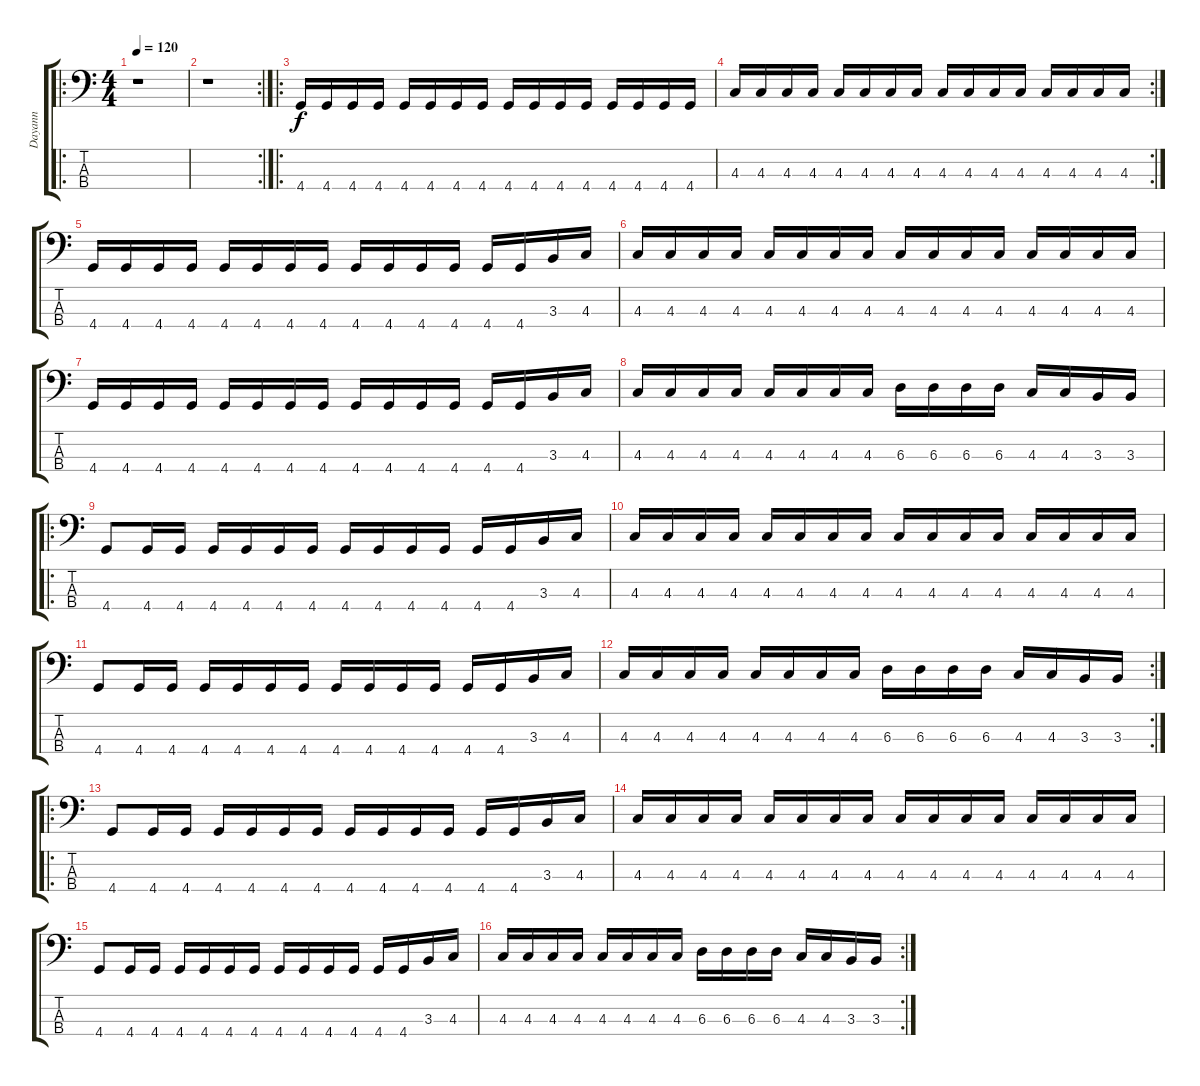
\track ("Dayann" "Dayann") {instrument electricbasspick}
\staff {score tabs}
\tuning (Gb2 Db2 Ab1 Eb1) {hide}
\ro
\ts (4 4)
\tempo 120
\clef f4
\ks c
r.1{dy f instrument electricbasspick} |
\rc 2
r.1 |
\ro
4.4.16 4.4.16 4.4.16 4.4.16 4.4.16 4.4.16 4.4.16 4.4.16 4.4.16 4.4.16 4.4.16 4.4.16 4.4.16 4.4.16 4.4.16 4.4.16 |
\rc 2
4.3.16 4.3.16 4.3.16 4.3.16 4.3.16 4.3.16 4.3.16 4.3.16 4.3.16 4.3.16 4.3.16 4.3.16 4.3.16 4.3.16 4.3.16 4.3.16 |
4.4.16 4.4.16 4.4.16 4.4.16 4.4.16 4.4.16 4.4.16 4.4.16 4.4.16 4.4.16 4.4.16 4.4.16 4.4.16 4.4.16 3.3.16 4.3.16 |
4.3.16 4.3.16 4.3.16 4.3.16 4.3.16 4.3.16 4.3.16 4.3.16 4.3.16 4.3.16 4.3.16 4.3.16 4.3.16 4.3.16 4.3.16 4.3.16 |
4.4.16 4.4.16 4.4.16 4.4.16 4.4.16 4.4.16 4.4.16 4.4.16 4.4.16 4.4.16 4.4.16 4.4.16 4.4.16 4.4.16 3.3.16 4.3.16 |
4.3.16 4.3.16 4.3.16 4.3.16 4.3.16 4.3.16 4.3.16 4.3.16 6.3.16 6.3.16 6.3.16 6.3.16 4.3.16 4.3.16 3.3.16 3.3.16 |
\ro
4.4.8 4.4.16 4.4.16 4.4.16 4.4.16 4.4.16 4.4.16 4.4.16 4.4.16 4.4.16 4.4.16 4.4.16 4.4.16 3.3.16 4.3.16 |
4.3.16 4.3.16 4.3.16 4.3.16 4.3.16 4.3.16 4.3.16 4.3.16 4.3.16 4.3.16 4.3.16 4.3.16 4.3.16 4.3.16 4.3.16 4.3.16 |
4.4.8 4.4.16 4.4.16 4.4.16 4.4.16 4.4.16 4.4.16 4.4.16 4.4.16 4.4.16 4.4.16 4.4.16 4.4.16 3.3.16 4.3.16 |
\rc 2
4.3.16 4.3.16 4.3.16 4.3.16 4.3.16 4.3.16 4.3.16 4.3.16 6.3.16 6.3.16 6.3.16 6.3.16 4.3.16 4.3.16 3.3.16 3.3.16 |
\ro
4.4.8 4.4.16 4.4.16 4.4.16 4.4.16 4.4.16 4.4.16 4.4.16 4.4.16 4.4.16 4.4.16 4.4.16 4.4.16 3.3.16 4.3.16 |
4.3.16 4.3.16 4.3.16 4.3.16 4.3.16 4.3.16 4.3.16 4.3.16 4.3.16 4.3.16 4.3.16 4.3.16 4.3.16 4.3.16 4.3.16 4.3.16 |
4.4.8 4.4.16 4.4.16 4.4.16 4.4.16 4.4.16 4.4.16 4.4.16 4.4.16 4.4.16 4.4.16 4.4.16 4.4.16 3.3.16 4.3.16 |
\rc 2
4.3.16 4.3.16 4.3.16 4.3.16 4.3.16 4.3.16 4.3.16 4.3.16 6.3.16 6.3.16 6.3.16 6.3.16 4.3.16 4.3.16 3.3.16 3.3.16
